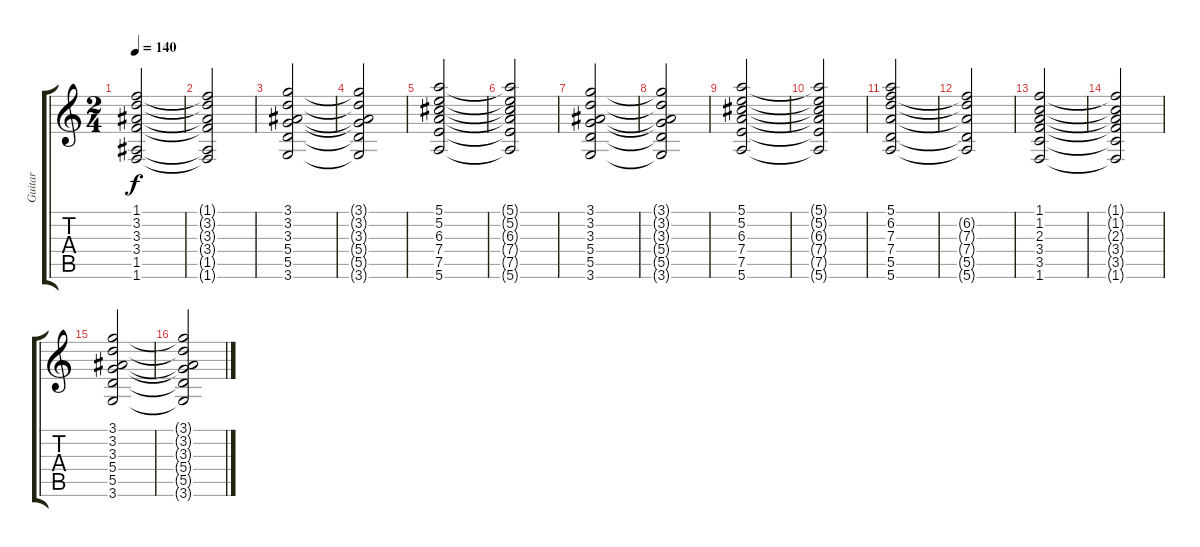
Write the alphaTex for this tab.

\track ("Guitar" "Guitar") {instrument overdrivenguitar}
\staff {score tabs}
\tuning (E4 B3 G3 D3 A2 E2) {hide}
\ts (2 4)
\tempo 140
\clef g2
\ks c
(1.1{t} 3.2{t} 3.3{t} 3.4{t} 1.5{t} 1.6{t}).2{dy f} |
(1.1{t} 3.2{t} 3.3{t} 3.4{t} 1.5{t} 1.6{t}).2 |
(3.1 3.2 3.3 5.4 5.5 3.6).2 |
(3.1{t} 3.2{t} 3.3{t} 5.4{t} 5.5{t} 3.6{t}).2 |
(5.1 5.2 6.3 7.4 7.5 5.6).2 |
(5.1{t} 5.2{t} 6.3{t} 7.4{t} 7.5{t} 5.6{t}).2 |
(3.1 3.2 3.3 5.4 5.5 3.6).2 |
(3.1{t} 3.2{t} 3.3{t} 5.4{t} 5.5{t} 3.6{t}).2 |
(5.1 5.2 6.3 7.4 7.5 5.6).2 |
(5.1{t} 5.2{t} 6.3{t} 7.4{t} 7.5{t} 5.6{t}).2 |
(5.1 6.2 7.3 7.4 5.5 5.6).2 |
(6.2{t} 7.3{t} 7.4{t} 5.5{t} 5.6{t}).2 |
(1.1 1.2 2.3 3.4 3.5 1.6).2 |
(1.1{t} 1.2{t} 2.3{t} 3.4{t} 3.5{t} 1.6{t}).2 |
(3.1 3.2 3.3 5.4 5.5 3.6).2 |
(3.1{t} 3.2{t} 3.3{t} 5.4{t} 5.5{t} 3.6{t}).2
